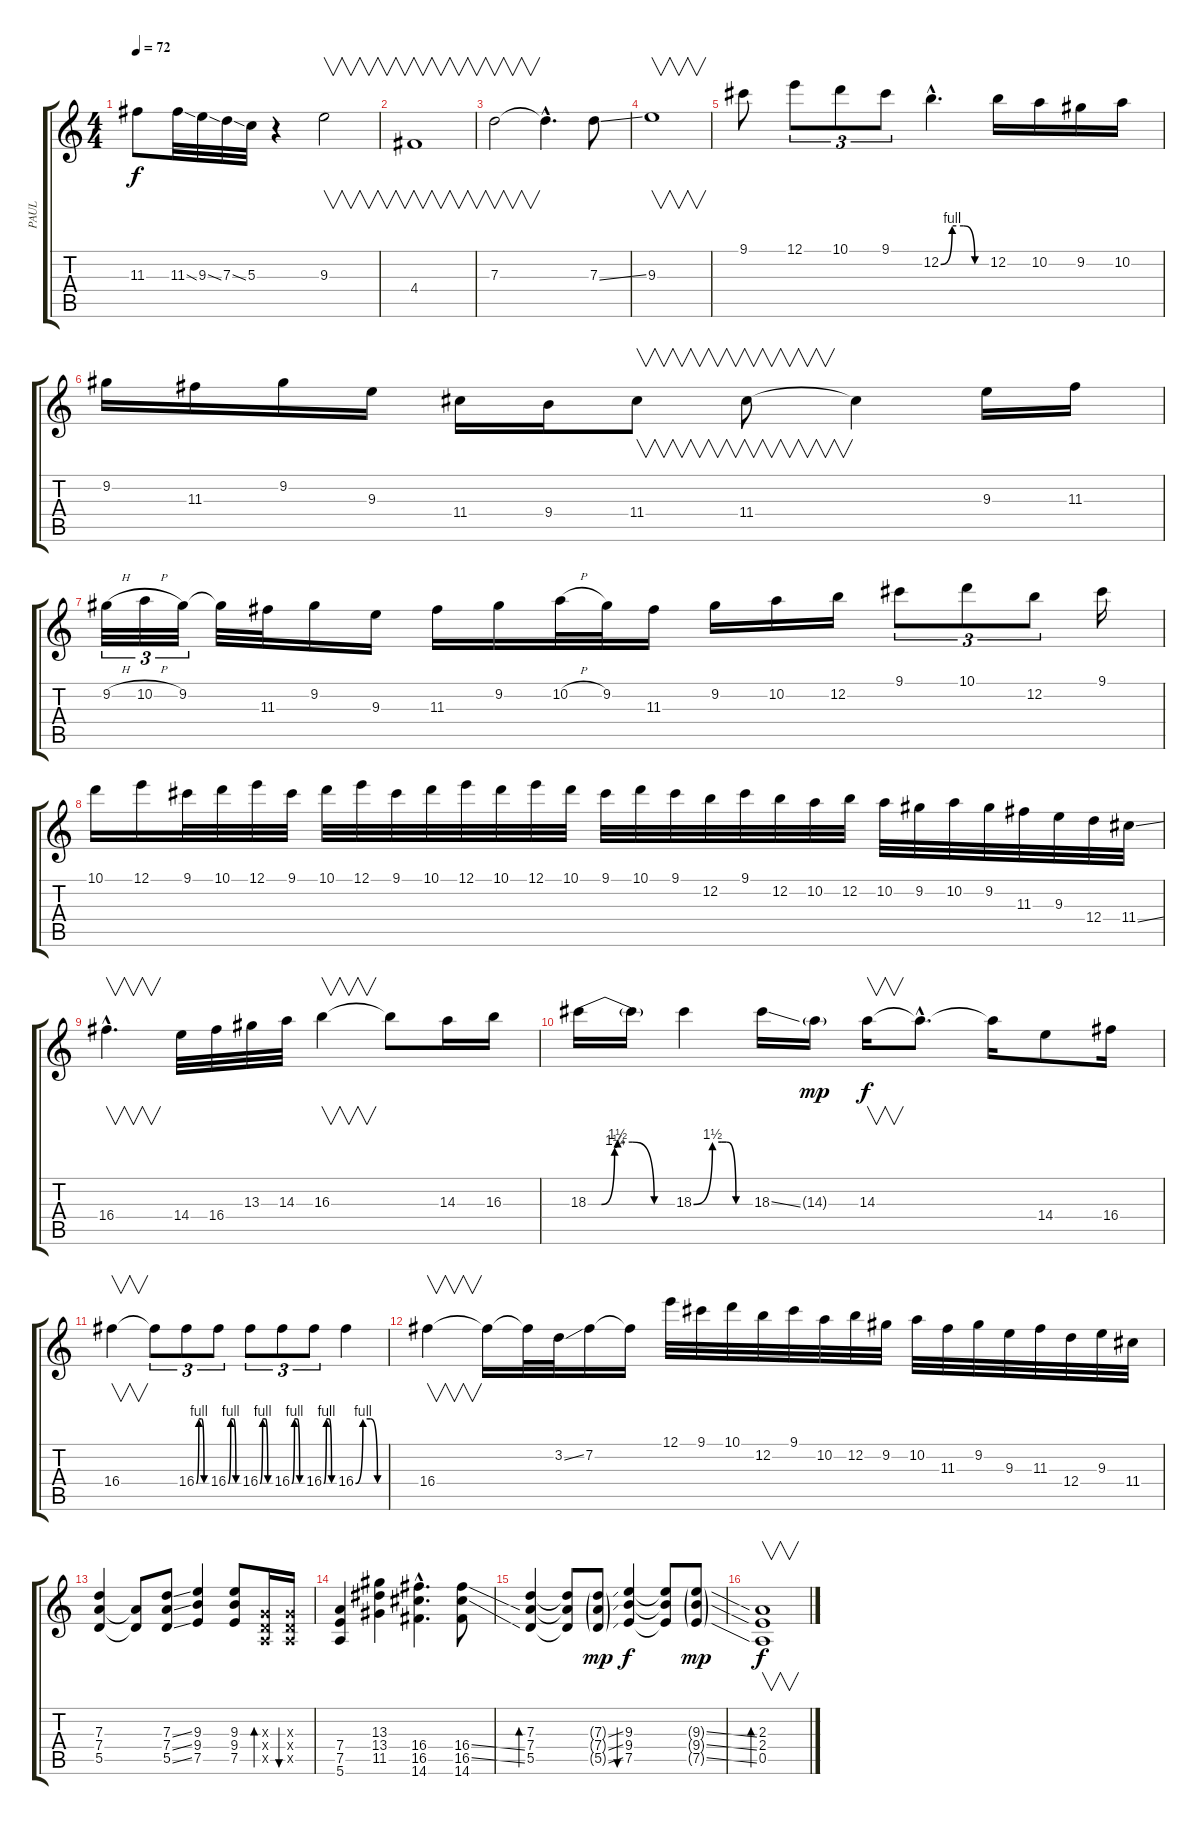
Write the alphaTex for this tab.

\track ("PAUL" "PAUL") {instrument overdrivenguitar}
\staff {score tabs}
\tuning (E4 B3 G3 D3 A2 E2) {hide}
\ts (4 4)
\tempo 72
\clef g2
\ks c
11.3{t}.8{dy f volume 11} 11.3{ss}.32 9.3{ss}.32 7.3{ss}.32 5.3.32 r.4 9.3.2{v} |
4.4.1{v} |
7.3.2{v} 7.3{hac t}.4{d} 7.3{ss}.8 |
9.3.1{v} |
9.1.8{volume 16} 12.1.8{tu (3 2)} 10.1.8{tu (3 2)} 9.1.8{tu (3 2)} 12.2{be (custom 0 0 15 4 30 4 45 0 60 0) hac}.4{d} 12.2.16 10.2.16 9.2.16 10.2.16 |
9.2.16 11.3.16 9.2.16 9.3.16 11.4.16 9.4.16 11.4.8{v} 11.4.8{v} 11.4{t}.4 9.3.16 11.3.16 |
9.2{h}.32{tu (3 2)} 10.2{h}.32{tu (3 2)} 9.2.32{tu (3 2)} 9.2{t}.32 11.3.32 9.2.16 9.3.16 11.3.16 9.2.16 10.2{h}.32 9.2.32 11.3.16 9.2.16 10.2.16 12.2.16 9.1.8{tu (3 2)} 10.1.8{tu (3 2)} 12.2.8{tu (3 2)} 9.1.16 |
10.1.16 12.1.16 9.1.32 10.1.32 12.1.32 9.1.32 10.1.32 12.1.32 9.1.32 10.1.32 12.1.32 10.1.32 12.1.32 10.1.32 9.1.32 10.1.32 9.1.32 12.2.32 9.1.32 12.2.32 10.2.32 12.2.32 10.2.32 9.2.32 10.2.32 9.2.32 11.3.32 9.3.32 12.4.32 11.4{ss}.32 |
16.4{hac}.4{v d} 14.4.32 16.4.32 13.3.32 14.3.32 16.3.4{v} 16.3{t}.8 14.3.16 16.3.16 |
18.3{be (custom 0 0 9 0 18 5 20 6 30 6 45 0 60 0)}.16 18.3{t}.16 18.3{be (custom 0 0 20 6 30 6 35 6 45 0 60 0)}.4 18.3{ss}.16 14.3{g}.16{dy mp} 14.3.16{v dy f} 14.3{hac t}.8{d} 14.3{t}.16 14.4.8 16.4.16 |
16.4.4{v} 16.4{t}.8{tu (3 2)} 16.4{be (custom 0 0 15 4 30 4 45 0 60 0)}.8{tu (3 2)} 16.4{be (custom 0 0 15 4 30 4 45 0 60 0)}.8{tu (3 2)} 16.4{be (custom 0 0 15 4 30 4 45 0 60 0)}.8{tu (3 2)} 16.4{be (custom 0 0 15 4 30 4 45 0 60 0)}.8{tu (3 2)} 16.4{be (custom 0 0 15 4 30 4 45 0 60 0)}.8{tu (3 2)} 16.4{be (custom 0 0 15 4 30 4 45 0 60 0)}.4 |
16.4.4{v} 16.4{t}.16 16.4{t}.32 3.2{ss}.32 7.2.16 7.2{t}.16 12.1.32 9.1.32 10.1.32 12.2.32 9.1.32 10.2.32 12.2.32 9.2.32 10.2.32 11.3.32 9.2.32 9.3.32 11.3.32 12.4.32 9.3.32 11.4.32 |
(7.3 7.4 5.5).4{volume 13} (7.4{t} 5.5{t}).8 (7.3{ss} 7.4{ss} 5.5{ss}).8 (9.3 9.4 7.5).4 (9.3 9.4 7.5).8 (0.3{x} 0.4{x} 0.5{x}).16{bd 60} (0.3{x} 0.4{x} 0.5{x}).16{bu 60} |
(7.4 7.5 5.6).4 (13.3 13.4 11.5).4 (16.4{hac} 16.5{hac} 14.6{hac}).4{d} (16.4{ss} 16.5{ss} 14.6).8 |
(7.3 7.4 5.5).4{bd 60} (7.3{t} 7.4{t} 5.5{t}).8 (7.3{ss g} 7.4{ss g} 5.5{ss g}).8{dy mp} (9.3 9.4 7.5).4{bu 60 dy f} (9.3{t} 9.4{t} 7.5{t}).8 (9.3{ss g} 9.4{ss g} 7.5{ss g}).8{dy mp} |
(2.3 2.4 0.5).1{v bd 60 dy f}
